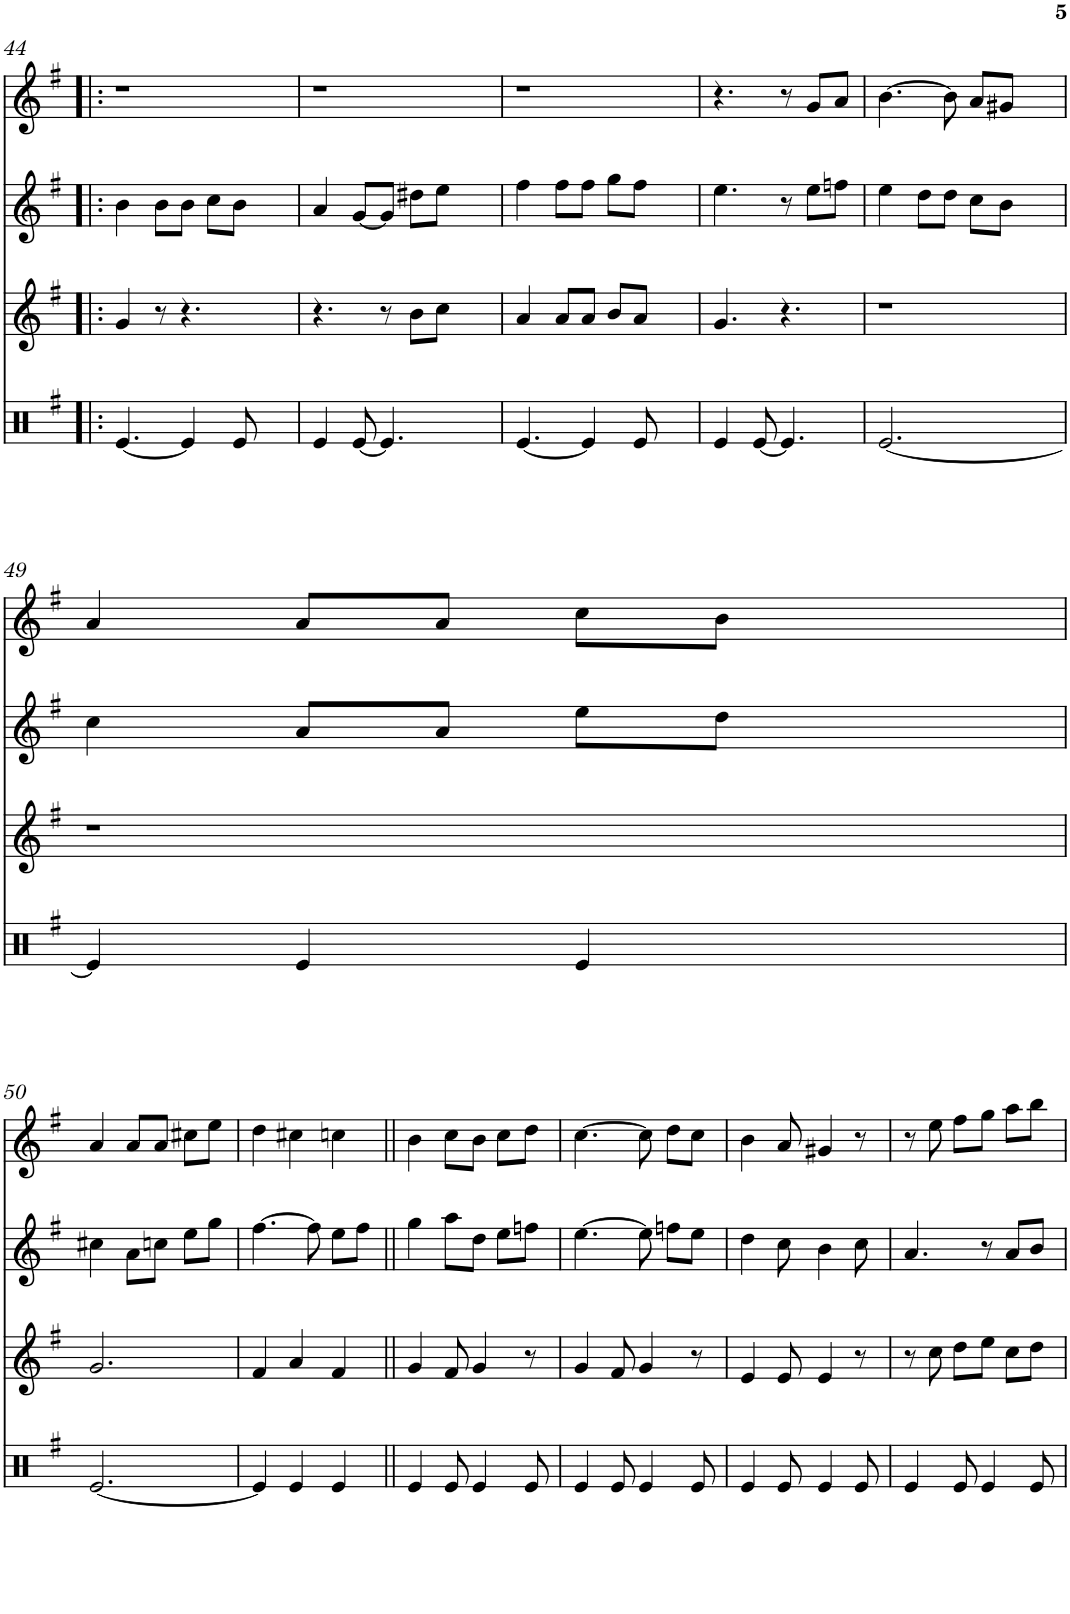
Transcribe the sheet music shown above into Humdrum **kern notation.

**kern	**kern	**kern	**kern
*part4	*part3	*part2	*part1
*staff4	*staff3	*staff2	*staff1
*I"Timbal	*I"Gralla 3	*I"Gralla 2	*I"Gralla 1
!!LO:PB:g=z
*clefX	*clefG2	*clefG2	*clefG2
*k[f#]	*k[f#]	*k[f#]	*k[f#]
*M3/4	*M3/4	*M3/4	*M3/4
=44!|:	=44!|:	=44!|:	=44!|:
[4.e/	4g/	4b\	2.r
.	8r	8b\L	.
4e/]	4.r	8b\J	.
.	.	8cc\L	.
8e/	.	8b\J	.
4ryy	4ryy	4ryy	4ryy
=45	=45	=45	=45
4e/	4.r	4a/	2.r
[8e/	.	[8g/L	.
4.e/]	8r	8g/J]	.
.	8b\L	8dd#X\L	.
.	8cc\J	8ee\J	.
4ryy	4ryy	4ryy	4ryy
=46	=46	=46	=46
[4.e/	4a/	4ff#\	2.r
.	8a/L	8ff#\L	.
4e/]	8a/J	8ff#\J	.
.	8b/L	8gg\L	.
8e/	8a/J	8ff#\J	.
4ryy	4ryy	4ryy	4ryy
=47	=47	=47	=47
4e/	4.g/	4.ee\	4.r
[8e/	.	.	.
4.e/]	4.r	8r	8r
.	.	8ee\L	8g/L
.	.	8ffn\J	8a/J
=48	=48	=48	=48
[2.e/	2.r	4ee\	[4.b\
.	.	8dd\L	.
.	.	8dd\J	8b\]
.	.	8cc\L	8a/L
.	.	8b\J	8g#X/J
4ryy	4ryy	4ryy	4ryy
!!LO:LB:g=z
=49	=49	=49	=49
4e/]	2.r	4cc\	4a/
4e/	.	8a/L	8a/L
.	.	8a/J	8a/J
4e/	.	8ee\L	8cc\L
.	.	8dd\J	8b\J
4ryy	4ryy	4ryy	4ryy
!!LO:LB:g=z
=50	=50	=50	=50
[2.e/	2.g/	4cc#X\	4a/
.	.	8a\L	8a/L
.	.	8ccn\J	8a/J
.	.	8ee\L	8cc#X\L
.	.	8gg\J	8ee\J
=51	=51	=51	=51
4e/]	4f#/	[4.ff#\	4dd\
4e/	4a/	.	4cc#X\
.	.	8ff#\]	.
4e/	4f#/	8ee\L	4ccn\
.	.	8ff#\J	.
=52||	=52||	=52||	=52||
4e/	4g/	4gg\	4b\
8e/	8f#/	8aa\L	8cc\L
4e/	4g/	8dd\J	8b\J
.	.	8ee\L	8cc\L
8e/	8r	8ffn\J	8dd\J
=53	=53	=53	=53
4e/	4g/	[4.ee\	[4.cc\
8e/	8f#/	.	.
4e/	4g/	8ee\]	8cc\]
.	.	8ffn\L	8dd\L
8e/	8r	8ee\J	8cc\J
=54	=54	=54	=54
4e/	4e/	4dd\	4b\
8e/	8e/	8cc\	8a/
4e/	4e/	4b\	4g#X/
8e/	8r	8cc\	8r
=55	=55	=55	=55
4e/	8r	4.a/	8r
.	8cc\	.	8ee\
8e/	8dd\L	.	8ff#\L
4e/	8ee\J	8r	8gg\J
.	8cc\L	8a/L	8aa\L
8e/	8dd\J	8b/J	8bb\J
=	=	=	=
*-	*-	*-	*-
